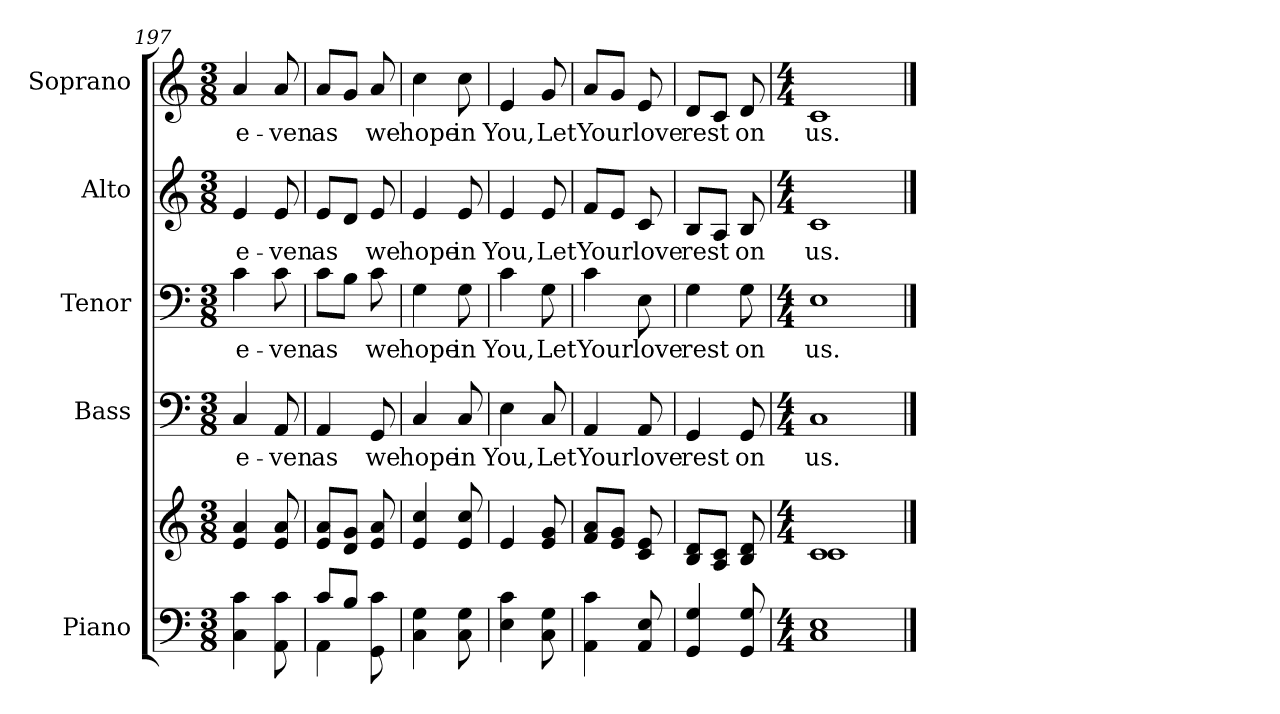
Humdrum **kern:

**kern	**kern	**kern	**text	**kern	**text	**kern	**text	**kern	**text
*part5	*part5	*part4	*part4	*part3	*part3	*part2	*part2	*part1	*part1
*staff6	*staff5	*staff4	*staff4	*staff3	*staff3	*staff2	*staff2	*staff1	*staff1
*I"Piano	*	*I"Bass	*	*I"Tenor	*	*I"Alto	*	*I"Soprano	*
*I'Pno.	*	*I'B.	*	*I'T.	*	*I'A.	*	*I'S.	*
!!LO:PB:g=z
*clefF4	*clefG2	*clefF4	*	*clefF4	*	*clefG2	*	*clefG2	*
*k[]	*k[]	*k[]	*	*k[]	*	*k[]	*	*k[]	*
*C:	*C:	*C:	*	*C:	*	*C:	*	*C:	*
*M3/8	*M3/8	*M3/8	*	*M3/8	*	*M3/8	*	*M3/8	*
=197	=197	=197	=197	=197	=197	=197	=197	=197	=197
!	!	!	!LO:LY:b:color=#000000	!	!	!	!	!	!
!	!	!	!	!	!LO:LY:b:color=#000000	!	!	!	!
!	!	!	!	!	!	!	!LO:LY:b:color=#000000	!	!
!	!	!	!	!	!	!	!	!	!LO:LY:b:color=#000000
4Ci\ 4ci	4ei/ 4ai	4Ci/	e-	4ci\	e-	4ei/	e-	4ai/	e-
!	!	!	!LO:LY:b:color=#000000	!	!	!	!	!	!
!	!	!	!	!	!LO:LY:b:color=#000000	!	!	!	!
!	!	!	!	!	!	!	!LO:LY:b:color=#000000	!	!
!	!	!	!	!	!	!	!	!	!LO:LY:b:color=#000000
8AAi\ 8ci	8ei/ 8ai	8AAi/	-ven	8ci\	-ven	8ei/	-ven	8ai/	-ven
=198	=198	=198	=198	=198	=198	=198	=198	=198	=198
*^	*	*	*	*	*	*	*	*	*
!	!	!	!	!LO:LY:b:color=#000000	!	!	!	!	!	!
!	!	!	!	!	!	!LO:LY:b:color=#000000	!	!	!	!
!	!	!	!	!	!	!	!	!LO:LY:b:color=#000000	!	!
!	!	!	!	!	!	!	!	!	!	!LO:LY:b:color=#000000
8ci/L	4AAi\	8ei/ 8aiL	4AAi/	as	8ci\L	as	8ei/L	as	8ai/L	as
8Bi/J	.	8di/ 8giJ	.	.	8Bi\J	.	8di/J	.	8gi/J	.
!	!	!	!	!LO:LY:b:color=#000000	!	!	!	!	!	!
!	!	!	!	!	!	!LO:LY:b:color=#000000	!	!	!	!
!	!	!	!	!	!	!	!	!LO:LY:b:color=#000000	!	!
!	!	!	!	!	!	!	!	!	!	!LO:LY:b:color=#000000
8GGi\ 8ci	8ryy	8ei/ 8ai	8GGi/	we	8ci\	we	8ei/	we	8ai/	we
*v	*v	*	*	*	*	*	*	*	*	*
=199	=199	=199	=199	=199	=199	=199	=199	=199	=199
*^	*	*	*	*	*	*	*	*	*
!	!	!	!	!LO:LY:b:color=#000000	!	!	!	!	!	!
*v	*v	*	*	*	*	*	*	*	*	*
*^	*	*	*	*	*	*	*	*	*
!	!	!	!	!	!	!LO:LY:b:color=#000000	!	!	!	!
*v	*v	*	*	*	*	*	*	*	*	*
*^	*	*	*	*	*	*	*	*	*
!	!	!	!	!	!	!	!	!LO:LY:b:color=#000000	!	!
*v	*v	*	*	*	*	*	*	*	*	*
*^	*	*	*	*	*	*	*	*	*
!	!	!	!	!	!	!	!	!	!	!LO:LY:b:color=#000000
*v	*v	*	*	*	*	*	*	*	*	*
4Ci\ 4Gi	4ei/ 4cci	4Ci/	hope	4Gi\	hope	4ei/	hope	4cci\	hope
!	!	!	!LO:LY:b:color=#000000	!	!	!	!	!	!
!	!	!	!	!	!LO:LY:b:color=#000000	!	!	!	!
!	!	!	!	!	!	!	!LO:LY:b:color=#000000	!	!
!	!	!	!	!	!	!	!	!	!LO:LY:b:color=#000000
8Ci\ 8Gi	8ei/ 8cci	8Ci/	in	8Gi\	in	8ei/	in	8cci\	in
=200	=200	=200	=200	=200	=200	=200	=200	=200	=200
!	!	!	!LO:LY:b:color=#000000	!	!	!	!	!	!
!	!	!	!	!	!LO:LY:b:color=#000000	!	!	!	!
!	!	!	!	!	!	!	!LO:LY:b:color=#000000	!	!
!	!	!	!	!	!	!	!	!	!LO:LY:b:color=#000000
4Ei\ 4ci	4ei/	4Ei\	You,	4ci\	You,	4ei/	You,	4ei/	You,
!	!	!	!LO:LY:b:color=#000000	!	!	!	!	!	!
!	!	!	!	!	!LO:LY:b:color=#000000	!	!	!	!
!	!	!	!	!	!	!	!LO:LY:b:color=#000000	!	!
!	!	!	!	!	!	!	!	!	!LO:LY:b:color=#000000
8Ci\ 8Gi	8ei/ 8gi	8Ci/	Let	8Gi\	Let	8ei/	Let	8gi/	Let
=201	=201	=201	=201	=201	=201	=201	=201	=201	=201
!	!	!	!LO:LY:b:color=#000000	!	!	!	!	!	!
!	!	!	!	!	!LO:LY:b:color=#000000	!	!	!	!
!	!	!	!	!	!	!	!LO:LY:b:color=#000000	!	!
!	!	!	!	!	!	!	!	!	!LO:LY:b:color=#000000
4AAi\ 4ci	8fi/ 8aiL	4AAi/	Your	4ci\	Your	8fi/L	Your	8ai/L	Your
.	8ei/ 8giJ	.	.	.	.	8ei/J	.	8gi/J	.
!	!	!	!LO:LY:b:color=#000000	!	!	!	!	!	!
!	!	!	!	!	!LO:LY:b:color=#000000	!	!	!	!
!	!	!	!	!	!	!	!LO:LY:b:color=#000000	!	!
!	!	!	!	!	!	!	!	!	!LO:LY:b:color=#000000
8AAi/ 8Ei	8ci/ 8ei	8AAi/	love	8Ei\	love	8ci/	love	8ei/	love
=202	=202	=202	=202	=202	=202	=202	=202	=202	=202
*	*^	*	*	*	*	*	*	*	*
!	!	!	!	!LO:LY:b:color=#000000	!	!	!	!	!	!
!	!	!	!	!	!	!LO:LY:b:color=#000000	!	!	!	!
!	!	!	!	!	!	!	!	!LO:LY:b:color=#000000	!	!
!	!	!	!	!	!	!	!	!	!	!LO:LY:b:color=#000000
4GGi/ 4Gi	8Bi/ 8diL	8ryy	4GGi/	rest	4Gi\	rest	8Bi/L	rest	8di/L	rest
.	8Ai/ 8ciJ	8ryy	.	.	.	.	8Ai/J	.	8ci/J	.
!	!	!	!	!LO:LY:b:color=#000000	!	!	!	!	!	!
!	!	!	!	!	!	!LO:LY:b:color=#000000	!	!	!	!
!	!	!	!	!	!	!	!	!LO:LY:b:color=#000000	!	!
!	!	!	!	!	!	!	!	!	!	!LO:LY:b:color=#000000
8GGi/ 8Gi	8Bi/ 8di	8ryy	8GGi/	on	8Gi\	on	8Bi/	on	8di/	on
=203	=203	=203	=203	=203	=203	=203	=203	=203	=203	=203
*M4/4	*M4/4	*	*M4/4	*	*M4/4	*	*M4/4	*	*M4/4	*
!	!	!	!	!LO:LY:b:color=#000000	!	!	!	!	!	!
!	!	!	!	!	!	!LO:LY:b:color=#000000	!	!	!	!
!	!	!	!	!	!	!	!	!LO:LY:b:color=#000000	!	!
!	!	!	!	!	!	!	!	!	!	!LO:LY:b:color=#000000
1Ci 1Ei	1ci	1ci	1Ci	us.	1Ei	us.	1ci	us.	1ci	us.
*	*v	*v	*	*	*	*	*	*	*	*
==	==	==	==	==	==	==	==	==	==
*-	*-	*-	*-	*-	*-	*-	*-	*-	*-
